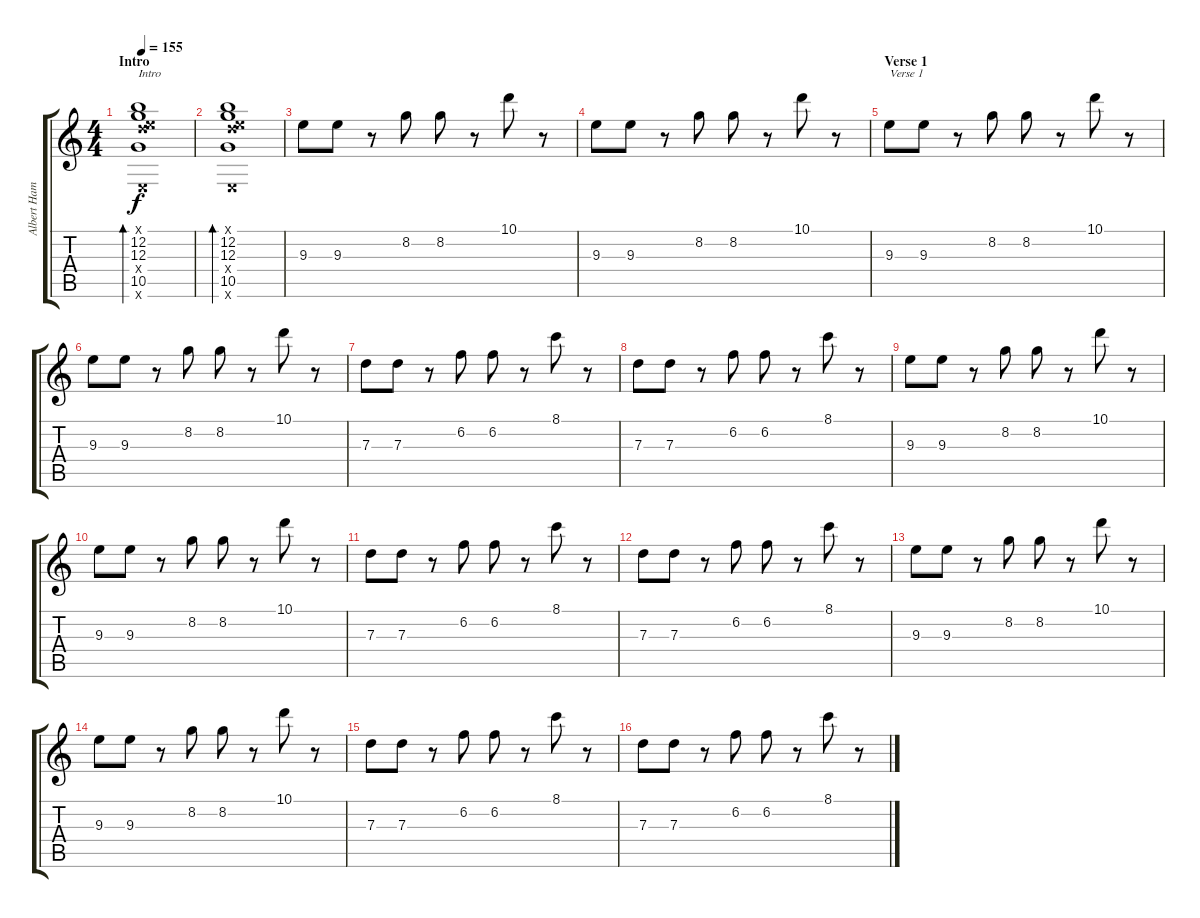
\track ("Albert Hammond Jr. (right)" "Albert Ham") {instrument electricguitarjazz}
\staff {score tabs}
\tuning (E4 B3 G3 D3 A2 E2) {hide}
\ts (4 4)
\section ("" "Intro")
\tempo 155
\clef g2
\ks c
(0.1{x} 12.2 12.3 12.4{x} 10.5 0.6{x}).1{bd 30 txt "Intro" dy f instrument electricguitarjazz} |
(0.1{x} 12.2 12.3 12.4{x} 10.5 0.6{x}).1{bd 30} |
9.3.8 9.3.8 r.8 8.2.8 8.2.8 r.8 10.1.8 r.8 |
9.3.8 9.3.8 r.8 8.2.8 8.2.8 r.8 10.1.8 r.8 |
\section ("" "Verse 1")
9.3.8{txt "Verse 1"} 9.3.8 r.8 8.2.8 8.2.8 r.8 10.1.8 r.8 |
9.3.8 9.3.8 r.8 8.2.8 8.2.8 r.8 10.1.8 r.8 |
7.3.8 7.3.8 r.8 6.2.8 6.2.8 r.8 8.1.8 r.8 |
7.3.8 7.3.8 r.8 6.2.8 6.2.8 r.8 8.1.8 r.8 |
9.3.8 9.3.8 r.8 8.2.8 8.2.8 r.8 10.1.8 r.8 |
9.3.8 9.3.8 r.8 8.2.8 8.2.8 r.8 10.1.8 r.8 |
7.3.8 7.3.8 r.8 6.2.8 6.2.8 r.8 8.1.8 r.8 |
7.3.8 7.3.8 r.8 6.2.8 6.2.8 r.8 8.1.8 r.8 |
9.3.8 9.3.8 r.8 8.2.8 8.2.8 r.8 10.1.8 r.8 |
9.3.8 9.3.8 r.8 8.2.8 8.2.8 r.8 10.1.8 r.8 |
7.3.8 7.3.8 r.8 6.2.8 6.2.8 r.8 8.1.8 r.8 |
7.3.8 7.3.8 r.8 6.2.8 6.2.8 r.8 8.1.8 r.8
